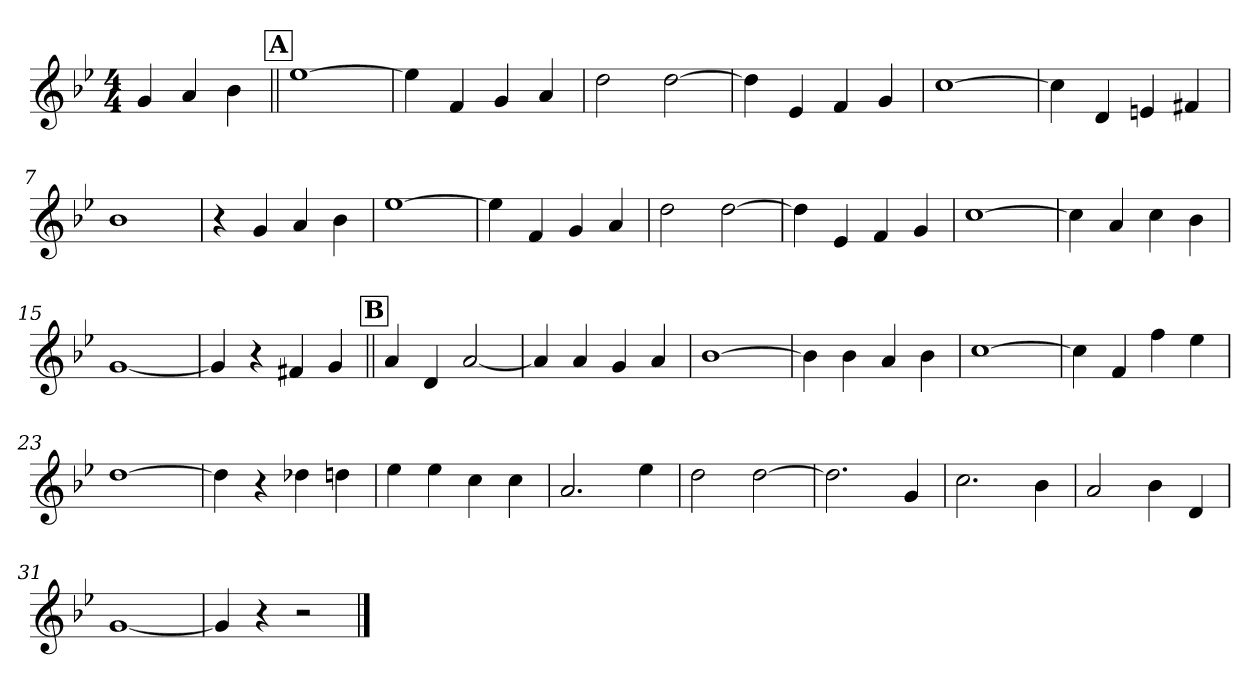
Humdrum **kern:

**kern
*part1
*staff1
!!LO:PB:g=z
*clefG2
*k[b-e-]
*g:
*M4/4
=
4gi/
4ai/
4b-i\
!!LO:REH:place=s1:B:color=#000000:enc=box:fs=19.9975:t=A
=1||
[1ee-i
=2
4ee-i\]
4fi/
4gi/
4ai/
=3
2ddi\
[2ddi\
=4
4ddi\]
4e-i/
4fi/
4gi/
!!LO:LB:g=z
=5
[1cci
=6
4cci\]
4di/
4eni/
4f#Xi/
=7
1b-i
=8
4r
4gi/
4ai/
4b-i\
!!LO:LB:g=z
=9
[1ee-i
=10
4ee-i\]
4fi/
4gi/
4ai/
=11
2ddi\
[2ddi\
=12
4ddi\]
4e-i/
4fi/
4gi/
!!LO:LB:g=z
=13
[1cci
=14
4cci\]
4ai/
4cci\
4b-i\
=15
[1gi
=16
4gi/]
4r
4f#Xi/
4gi/
!!LO:LB:g=z
!!LO:REH:place=s1:B:color=#000000:enc=box:fs=19.9975:t=B
=17||
4ai/
4di/
[2ai/
=18
4ai/]
4ai/
4gi/
4ai/
=19
[1b-i
=20
4b-i\]
4b-i\
4ai/
4b-i\
!!LO:LB:g=z
=21
[1cci
=22
4cci\]
4fi/
4ffi\
4ee-i\
=23
[1ddi
=24
4ddi\]
4r
4dd-Xi\
4ddni\
!!LO:LB:g=z
=25
4ee-i\
4ee-i\
4cci\
4cci\
=26
2.ai/
4ee-i\
=27
2ddi\
[2ddi\
=28
2.ddi\]
4gi/
!!LO:LB:g=z
=29
2.cci\
4b-i\
=30
2ai/
4b-i\
4di/
=31
[1gi
=32
4gi/]
4r
2r
==
*-
